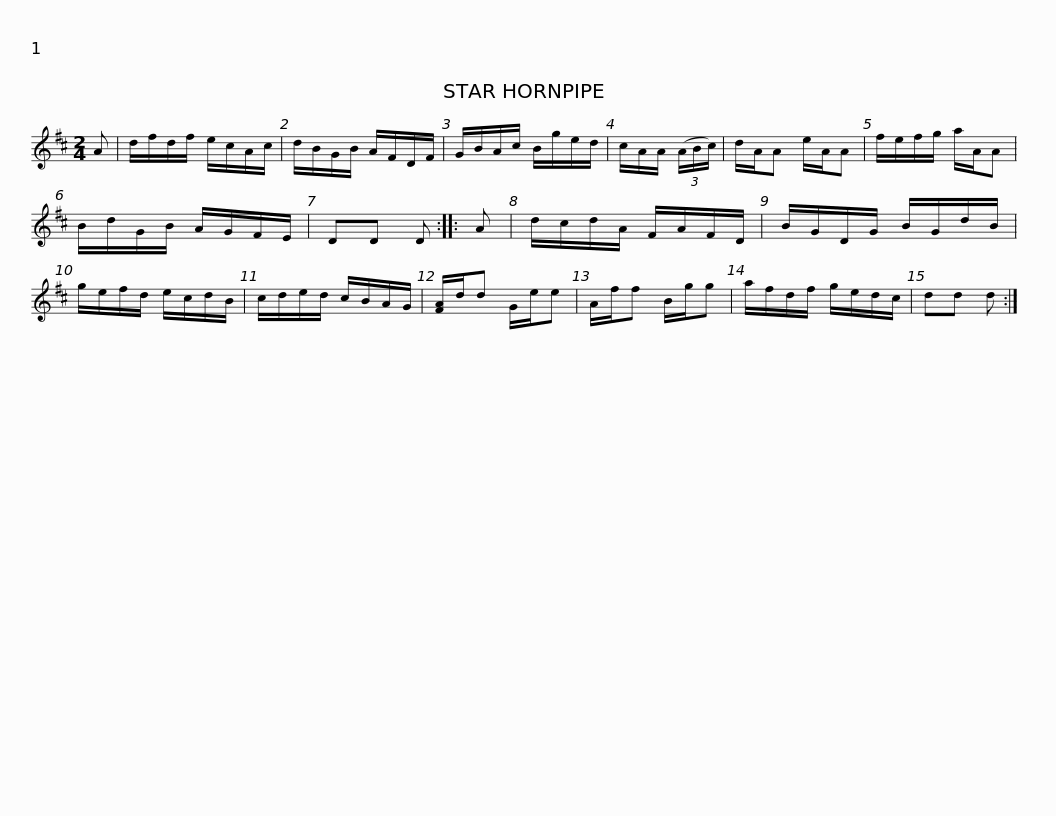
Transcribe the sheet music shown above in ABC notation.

X:1
L:1/8
M:2/4
I:linebreak $
K:D
V:1 treble
V:1
 A | d/f/d/f/ e/c/A/c/ | d/B/G/B/ A/F/D/F/ | G/B/A/c/ B/g/e/d/ | c/A/A/ (3(A/B/c/) | %5
 d/A/A e/A/A | f/e/f/g/ a/A/A |$ B/d/G/B/ A/G/F/E/ | DD D :: A | %10
 d/c/d/A/ F/A/F/D/ | B/G/D/G/ B/G/d/B/ | g/e/f/d/ e/c/d/B/ | c/d/e/d/ c/B/A/G/ |$ [FA]/d/d G/e/e | %15
 A/f/f B/g/g | a/f/d/f/ g/e/d/c/ | dd d :| %18
